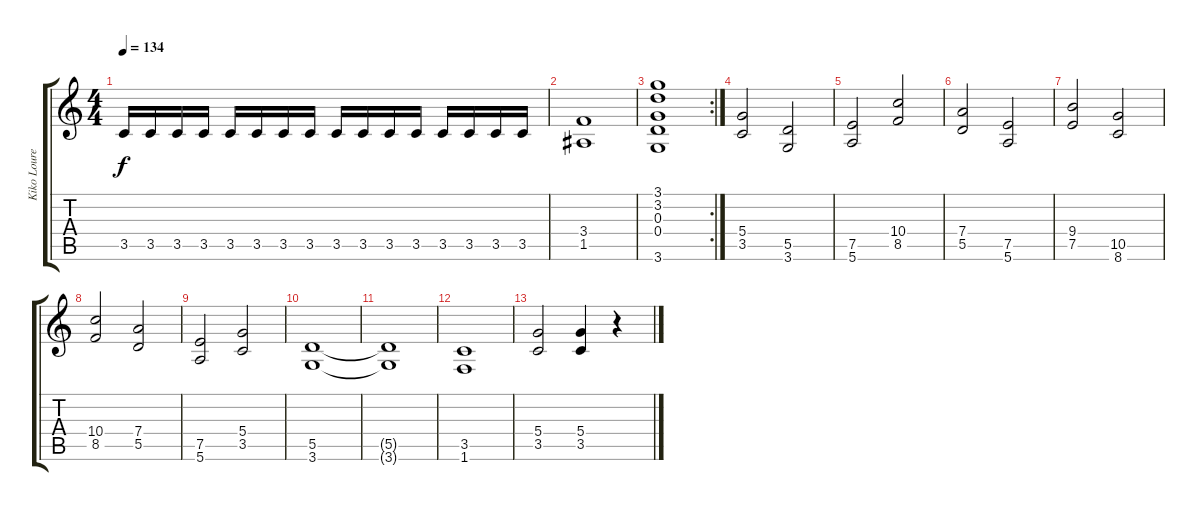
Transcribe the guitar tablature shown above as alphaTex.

\track ("Kiko Loureiro" "Kiko Loure") {instrument distortionguitar}
\staff {score tabs}
\tuning (E4 B3 G3 D3 A2 E2) {hide}
\ts (4 4)
\tempo 134
\clef g2
\ks c
3.5.16{dy f} 3.5.16 3.5.16 3.5.16 3.5.16 3.5.16 3.5.16 3.5.16 3.5.16 3.5.16 3.5.16 3.5.16 3.5.16 3.5.16 3.5.16 3.5.16 |
(3.4 1.5).1 |
\rc 2
(3.1 3.2 0.3 0.4 3.6).1 |
(5.4 3.5).2 (5.5 3.6).2 |
(7.5 5.6).2 (10.4 8.5).2 |
(7.4 5.5).2 (7.5 5.6).2 |
(9.4 7.5).2 (10.5 8.6).2 |
(10.4 8.5).2 (7.4 5.5).2 |
(7.5 5.6).2 (5.4 3.5).2 |
(5.5 3.6).1 |
(5.5{t} 3.6{t}).1 |
(3.5 1.6).1 |
(5.4 3.5).2 (5.4 3.5).4 r.4
